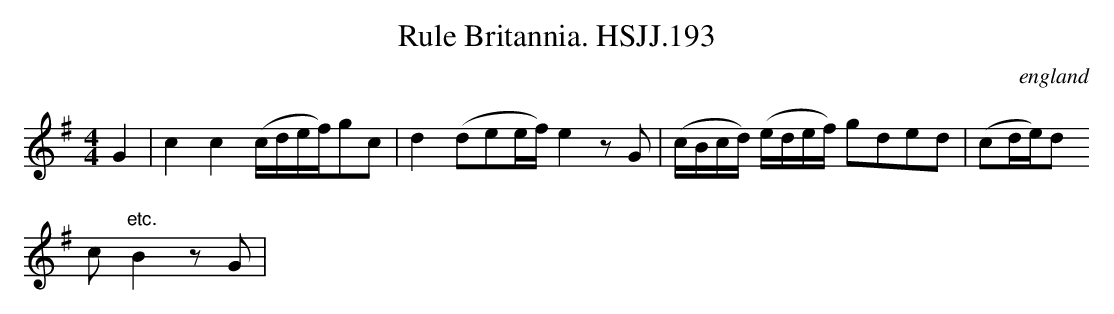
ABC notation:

X:1
T:Rule Britannia. HSJJ.193
O:england
M:4/4
L:1/8
K:G
G2|c2c2(c/d/e/f/)gc|d2(dee/f/)e2zG|(c/B/c/d/) (e/d/e/f/) g-de-d|(cd/e/)d
c"etc."B2zG|
